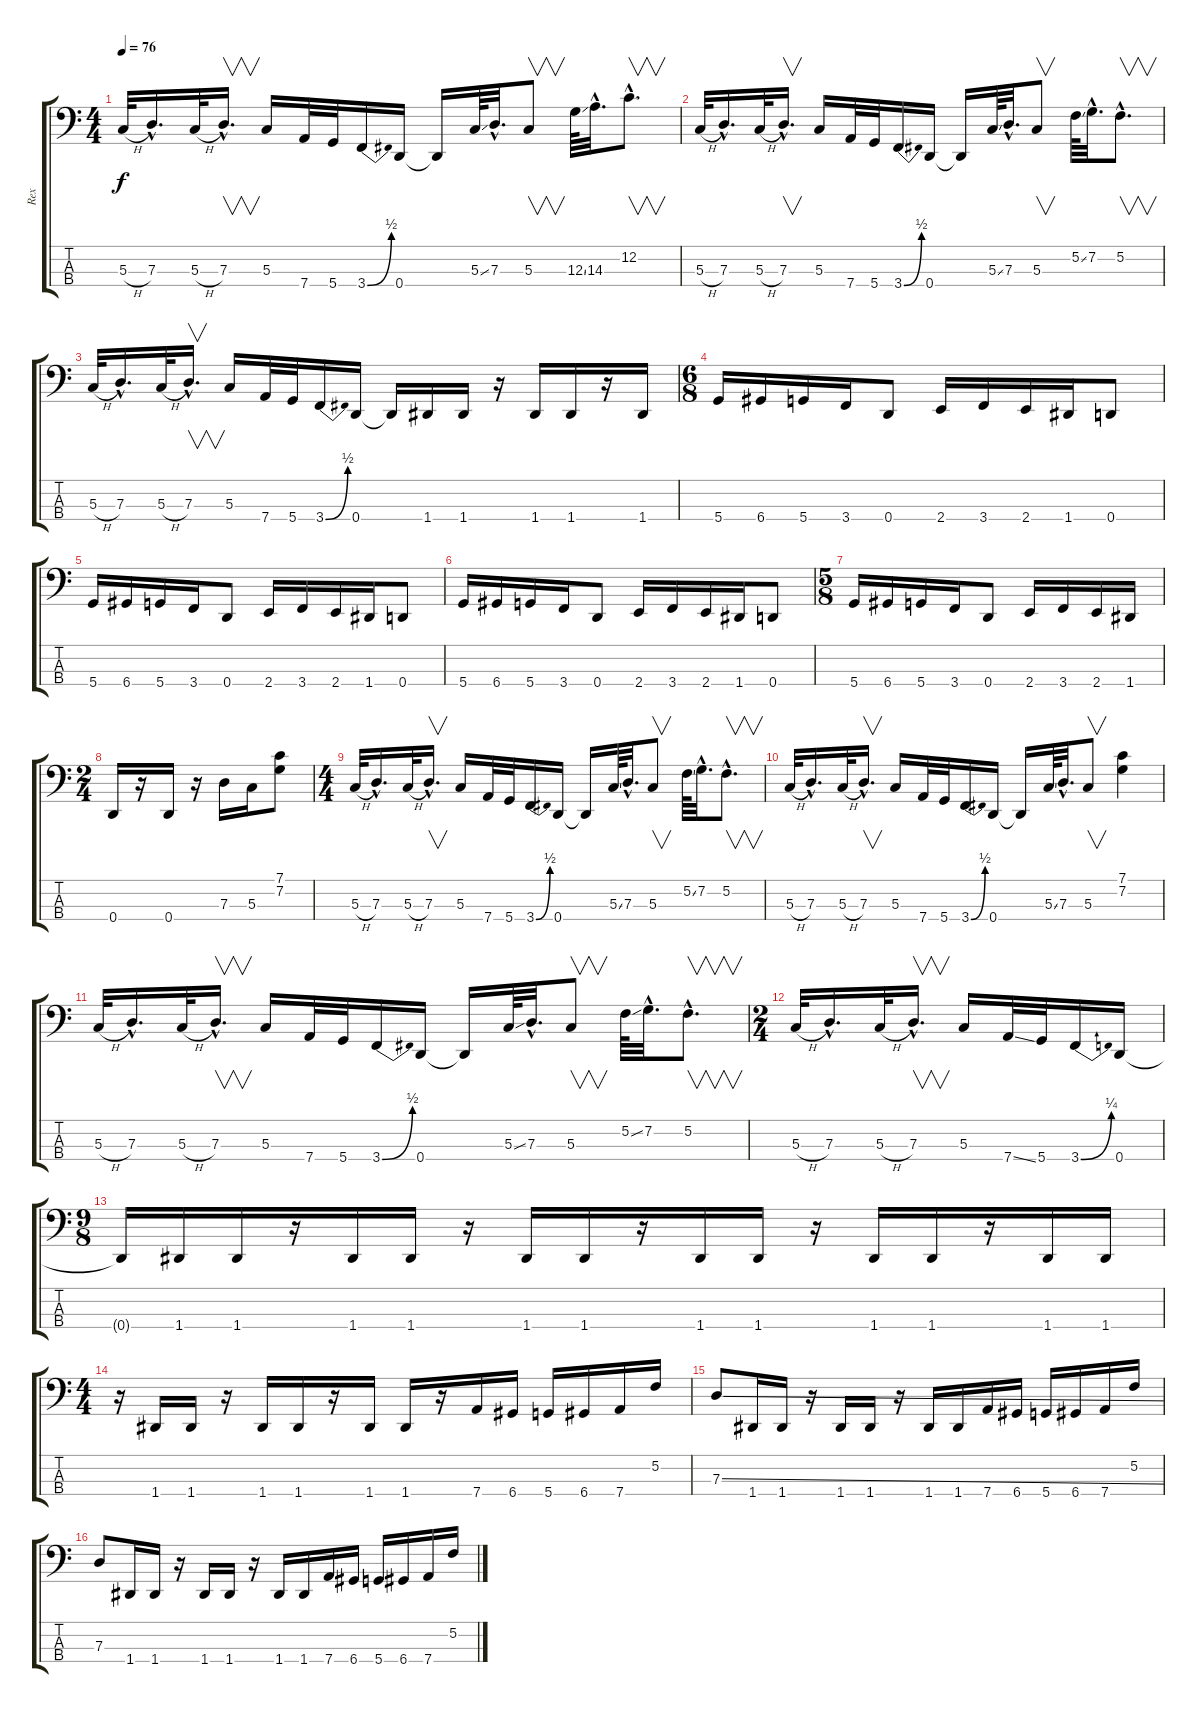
\track ("Rex" "Rex") {instrument electricbasspick}
\staff {score tabs}
\tuning (F2 C2 G1 D1) {hide}
\ts (4 4)
\tempo 76
\clef f4
\ks c
5.3{h}.32{dy f} 7.3{hac}.16{d} 5.3{h}.32 7.3{hac}.16{v d} 5.3.16 7.4.32 5.4.32 3.4{be (bend 0 0 60 2)}.16 0.4.16 0.4{t}.16 5.3{ss}.64 7.3{hac}.32{d} 5.3.8{v} 12.3{ss}.64 14.3{hac}.32{d} 12.2{hac}.8{v d} |
5.3{h}.32 7.3{hac}.16{d} 5.3{h}.32 7.3{hac}.16{v d} 5.3.16 7.4.32 5.4.32 3.4{be (bend 0 0 60 2)}.16 0.4.16 0.4{t}.16 5.3{ss}.64 7.3{hac}.32{d} 5.3.8{v} 5.2{ss}.64 7.2{hac}.32{d} 5.2{hac}.8{v d} |
5.3{h}.32 7.3{hac}.16{d} 5.3{h}.32 7.3{hac}.16{v d} 5.3.16 7.4.32 5.4.32 3.4{be (bend 0 0 60 2)}.16 0.4.16 0.4{t}.16 1.4.16 1.4.16 r.16 1.4.16 1.4.16 r.16 1.4.16 |
\ts (6 8)
5.4.16 6.4.16 5.4.16 3.4.16 0.4.8 2.4.16 3.4.16 2.4.16 1.4.16 0.4.8 |
5.4.16 6.4.16 5.4.16 3.4.16 0.4.8 2.4.16 3.4.16 2.4.16 1.4.16 0.4.8 |
5.4.16 6.4.16 5.4.16 3.4.16 0.4.8 2.4.16 3.4.16 2.4.16 1.4.16 0.4.8 |
\ts (5 8)
5.4.16 6.4.16 5.4.16 3.4.16 0.4.8 2.4.16 3.4.16 2.4.16 1.4.16 |
\ts (2 4)
0.4.16 r.16 0.4.16 r.16 7.3.16 5.3.16 (7.1 7.2).8 |
\ts (4 4)
5.3{h}.32 7.3{hac}.16{d} 5.3{h}.32 7.3{hac}.16{v d} 5.3.16 7.4.32 5.4.32 3.4{be (bend 0 0 60 2)}.16 0.4.16 0.4{t}.16 5.3{ss}.64 7.3{hac}.32{d} 5.3.8{v} 5.2{ss}.64 7.2{hac}.32{d} 5.2{hac}.8{v d} |
5.3{h}.32 7.3{hac}.16{d} 5.3{h}.32 7.3{hac}.16{v d} 5.3.16 7.4.32 5.4.32 3.4{be (bend 0 0 60 2)}.16 0.4.16 0.4{t}.16 5.3{ss}.64 7.3{hac}.32{d} 5.3.8{v} (7.1 7.2).4 |
5.3{h}.32 7.3{hac}.16{d} 5.3{h}.32 7.3{hac}.16{v d} 5.3.16 7.4.32 5.4.32 3.4{be (bend 0 0 60 2)}.16 0.4.16 0.4{t}.16 5.3{ss}.64 7.3{hac}.32{d} 5.3.8{v} 5.2{ss}.64 7.2{hac}.32{d} 5.2{hac}.8{v d} |
\ts (2 4)
5.3{h}.32 7.3{hac}.16{d} 5.3{h}.32 7.3{hac}.16{v d} 5.3.16 7.4{ss}.32 5.4.32 3.4{be (bend 0 0 60 1)}.16 0.4.16 |
\ts (9 8)
0.4{t}.16 1.4.16 1.4.16 r.16 1.4.16 1.4.16 r.16 1.4.16 1.4.16 r.16 1.4.16 1.4.16 r.16 1.4.16 1.4.16 r.16 1.4.16 1.4.16 |
\ts (4 4)
r.16 1.4.16 1.4.16 r.16 1.4.16 1.4.16 r.16 1.4.16 1.4.16 r.16 7.4.16 6.4.16 5.4.16 6.4.16 7.4.16 5.2.16 |
7.3{ss}.8 1.4.16 1.4.16 r.16 1.4.16 1.4.16 r.16 1.4.16 1.4.16 7.4.16 6.4.16 5.4.16 6.4.16 7.4.16 5.2.16 |
7.3{ss}.8 1.4.16 1.4.16 r.16 1.4.16 1.4.16 r.16 1.4.16 1.4.16 7.4.16 6.4.16 5.4.16 6.4.16 7.4.16 5.2.16
